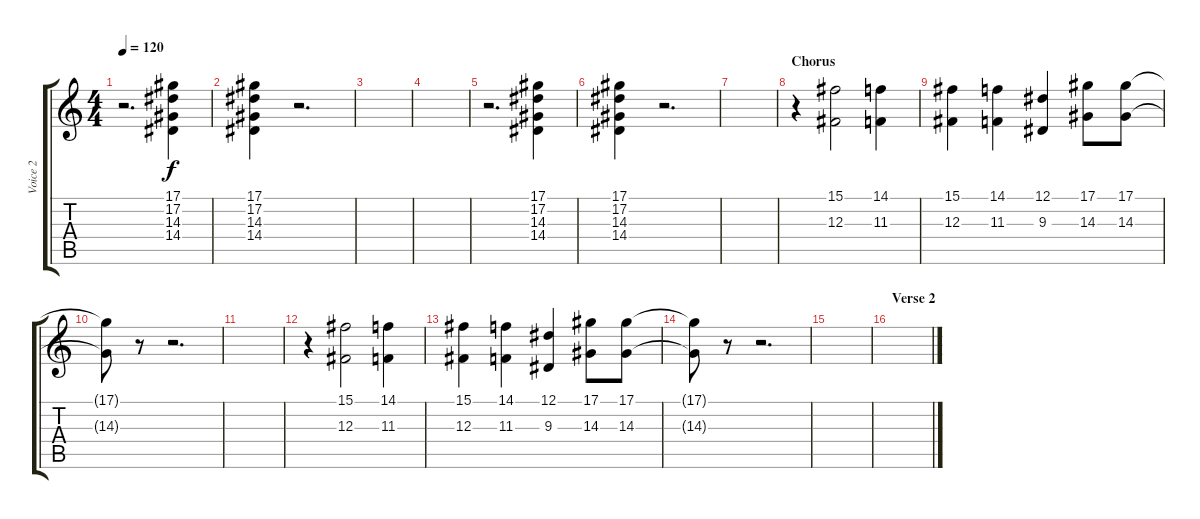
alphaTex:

\track ("Voice 2" "Voice 2") {instrument clarinet}
\staff {score tabs}
\tuning (Eb4 Bb3 Gb3 Db3 Ab2 Eb2) {hide}
\ts (4 4)
\tempo 120
\clef g2
\ks c
r.2{d dy f} (17.1 17.2 14.3 14.4).4 |
(17.1 17.2 14.3 14.4).4 r.2{d} |
|
|
r.2{d} (17.1 17.2 14.3 14.4).4 |
(17.1 17.2 14.3 14.4).4 r.2{d} |
|
\section ("" "Chorus")
r.4 (15.1 12.3).2 (14.1 11.3).4 |
(15.1 12.3).4 (14.1 11.3).4 (12.1 9.3).4 (17.1 14.3).8 (17.1 14.3).8 |
(17.1{t} 14.3{t}).8 r.8 r.2{d} |
|
r.4 (15.1 12.3).2 (14.1 11.3).4 |
(15.1 12.3).4 (14.1 11.3).4 (12.1 9.3).4 (17.1 14.3).8 (17.1 14.3).8 |
(17.1{t} 14.3{t}).8 r.8 r.2{d} |
|
\section ("" "Verse 2")
